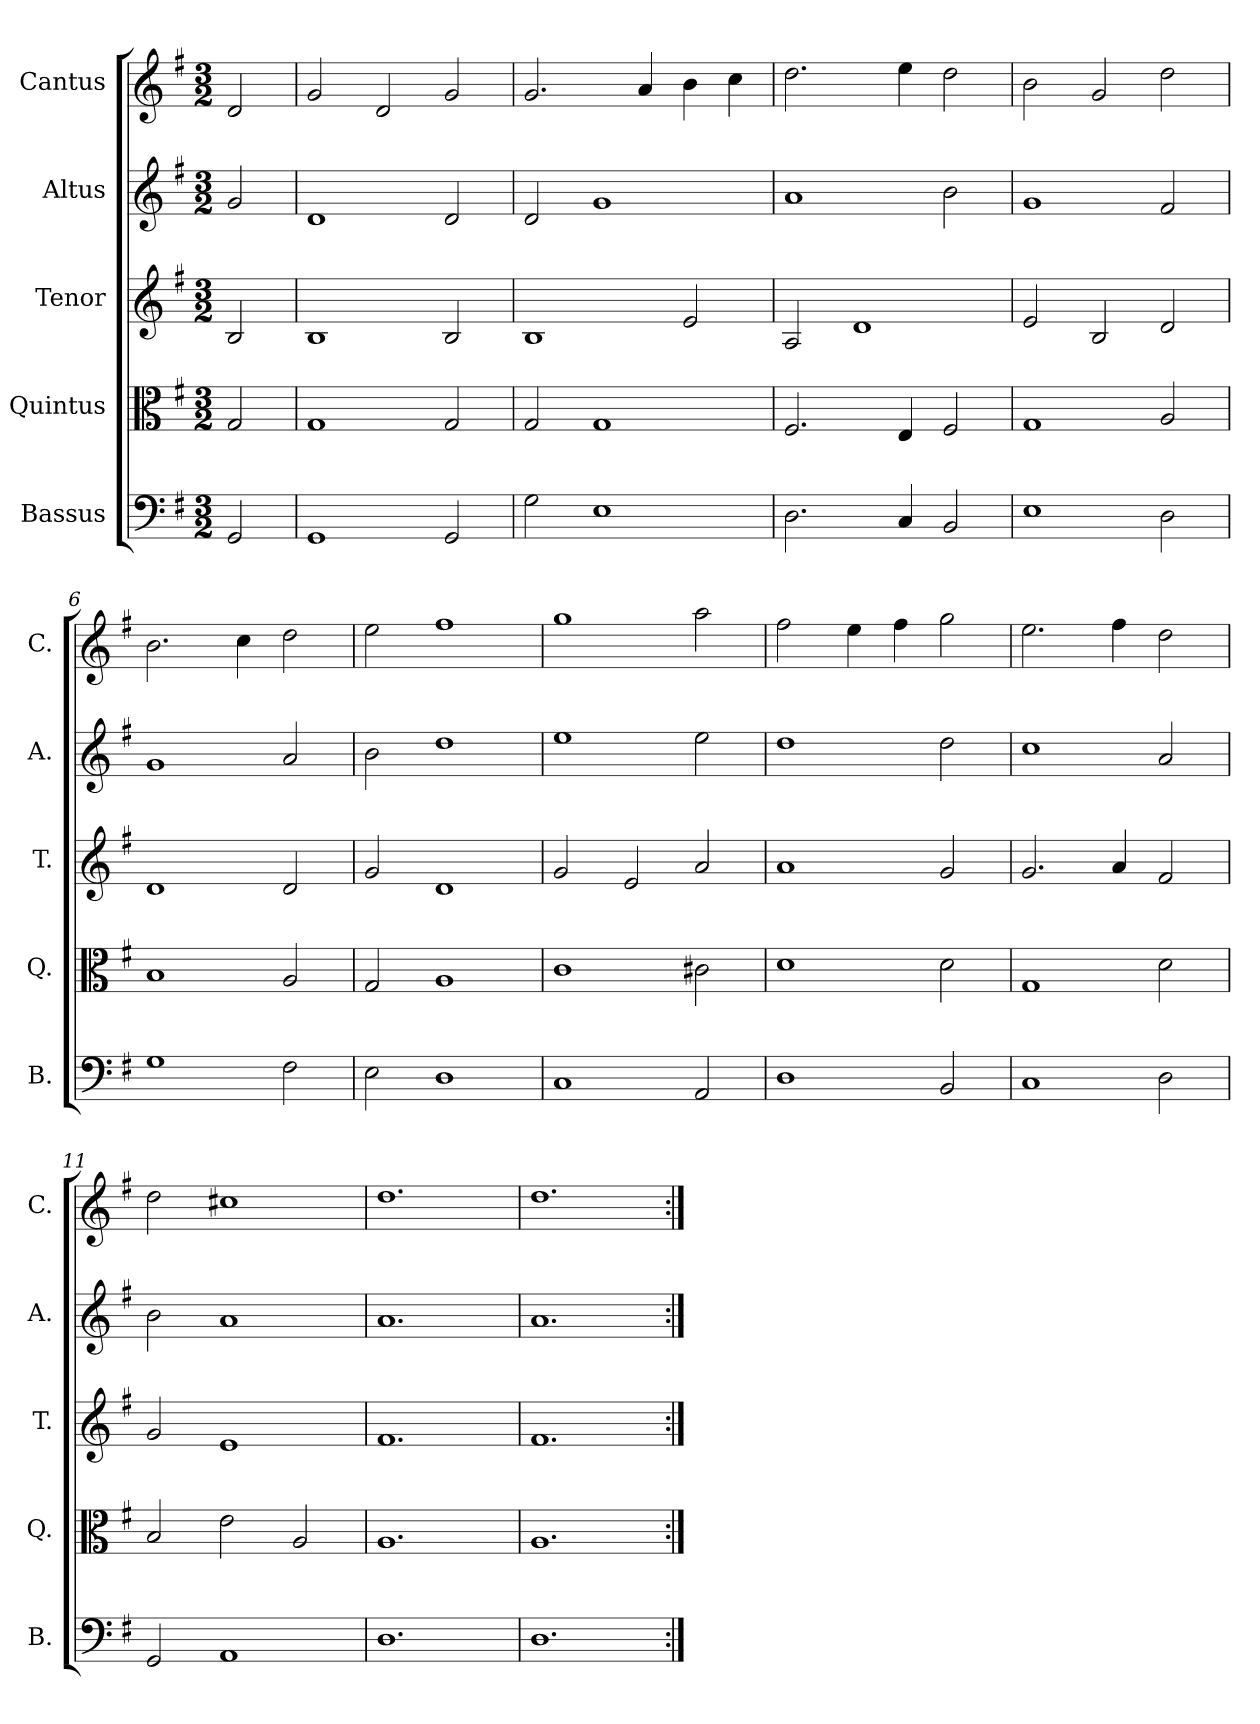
**kern	**kern	**kern	**kern	**kern
*part5	*part4	*part3	*part2	*part1
*staff5	*staff4	*staff3	*staff2	*staff1
*I"Bassus	*I"Quintus	*I"Tenor	*I"Altus	*I"Cantus
*I'B.	*I'Q.	*I'T.	*I'A.	*I'C.
*clefF4	*clefC3	*clefG2	*clefG2	*clefG2
*k[f#]	*k[f#]	*k[f#]	*k[f#]	*k[f#]
*G:	*G:	*G:	*G:	*G:
*M3/2	*M3/2	*M3/2	*M3/2	*M3/2
=1	=1	=1	=1	=1
2GG/	2G/	2B/	2g/	2d/
=2	=2	=2	=2	=2
1GG	1G	1B	1d	2g/
.	.	.	.	2d/
2GG/	2G/	2B/	2d/	2g/
=3	=3	=3	=3	=3
2G\	2G/	1B	2d/	2.g/
1E	1G	.	1g	.
.	.	.	.	4a/
.	.	2e/	.	4b\
.	.	.	.	4cc\
=4	=4	=4	=4	=4
2.D\	2.F#/	2A/	1a	2.dd\
.	.	1d	.	.
4C/	4E/	.	.	4ee\
2BB/	2F#/	.	2b\	2dd\
=5	=5	=5	=5	=5
1E	1G	2e/	1g	2b\
.	.	2B/	.	2g/
2D\	2A/	2d/	2f#/	2dd\
=6	=6	=6	=6	=6
1G	1B	1d	1g	2.b\
.	.	.	.	4cc\
2F#\	2A/	2d/	2a/	2dd\
=7	=7	=7	=7	=7
2E\	2G/	2g/	2b\	2ee\
1D	1A	1d	1dd	1ff#
=8	=8	=8	=8	=8
1C	1c	2g/	1ee	1gg
.	.	2e/	.	.
2AA/	2c#X\	2a/	2ee\	2aa\
=9	=9	=9	=9	=9
1D	1d	1a	1dd	2ff#\
.	.	.	.	4ee\
.	.	.	.	4ff#\
2BB/	2d\	2g/	2dd\	2gg\
=10	=10	=10	=10	=10
1C	1G	2.g/	1cc	2.ee\
.	.	4a/	.	4ff#\
2D\	2d\	2f#/	2a/	2dd\
!!LO:LB:g=z
=11	=11	=11	=11	=11
2GG/	2B/	2g/	2b\	2dd\
1AA	2e\	1e	1a	1cc#X
.	2A/	.	.	.
=12	=12	=12	=12	=12
1.D	1.A	1.f#	1.a	1.dd
=13	=13	=13	=13	=13
1.D	1.A	1.f#	1.a	1.dd
=:|!	=:|!	=:|!	=:|!	=:|!
*-	*-	*-	*-	*-
